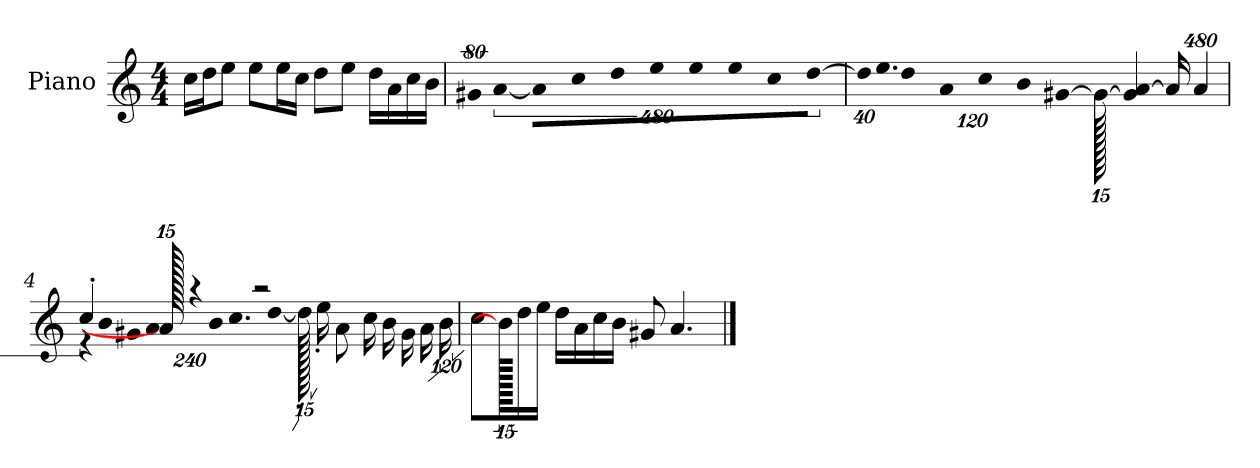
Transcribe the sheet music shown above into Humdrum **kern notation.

**kern
*part1
*staff1
*I"Piano
*I'P-no
*clefG2
*k[]
*M4/4
*MM90
=1
16cc\LL
16dd\J
8ee\J
8ee\L
16ee\L
16cc\JJ
8dd\L
8ee\J
16dd\LL
16a\
16cc\
16b\JJ
=2
!LO:N:vis=8
640%71g#X/
!LO:N:vis=4
[1920%427a/
!LO:N:vis=16
1920%107a\LL]
!LO:N:vis=16
1920%107cc\J
!LO:N:vis=8
640%71dd\
!LO:N:vis=8
640%71ee\
!LO:N:vis=8
640%71ee\
!LO:N:vis=16
1920%107ee\L
!LO:N:vis=16
1920%107cc\J
!LO:N:vis=8
[640%71dd\J
=3
*Xbrackettup
!LO:N:vis=32
640%23dd\KLL]
!LO:N:vis=16.
960%103ee\
!LO:N:vis=16
1920%137dd\
!LO:N:vis=16
1920%137a\
!LO:N:vis=16
1920%137cc\
!LO:N:vis=32
640%23b\K
[384%41g#X\J
1920g#\_
4g#/] [4a/
16a/KL]
[1920%359a/
!!LO:LB:g=z
=4
*^
*	*brackettup
!	!LO:N:vis=32
4cc'/	640%23r
!	!LO:N:vis=16
.	1920%137b\LL
!	!LO:N:vis=32
.	640%23g#X\K
!	!LO:N:vis=16
.	1920%137a\
!	!LO:N:vis=16
.	1920%137b\
1920a/]	.
4r	.
!	!LO:N:vis=16.
.	960%103cc\
.	[384%41dd\J
.	1920dd'\]
2r	16ee'\KL
.	8a\
.	16cc\Jk
.	16b\LL
.	16g#\
.	16a\
.	[1920%119b\JJ
.	1920ryy
*v	*v
=5
8cc\L
1920b\]
16dd\L
16ee\JJ
16dd\LL
16a\
16cc\
16b\JJ
8g#X/
4.a/
==
*-
